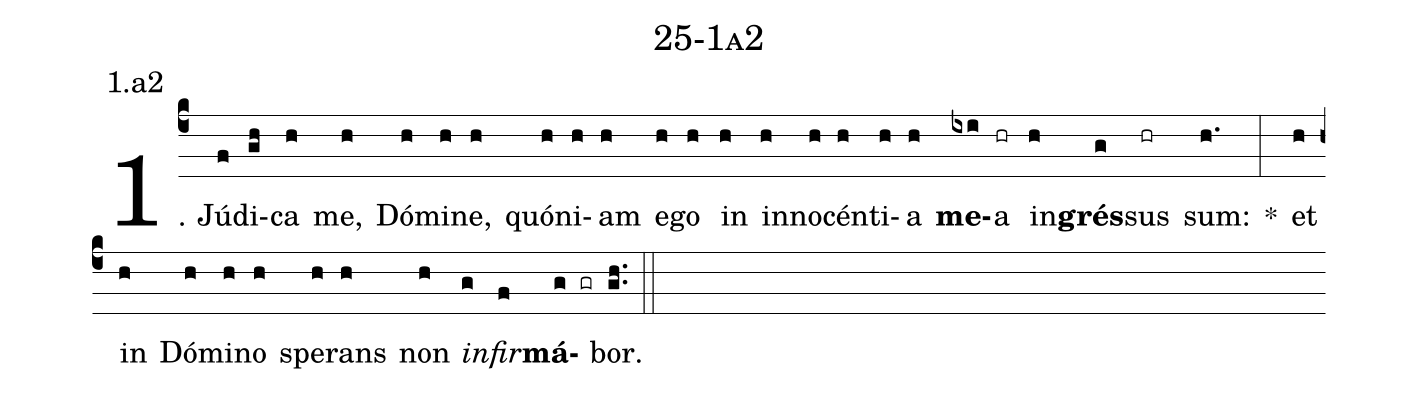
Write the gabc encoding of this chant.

name: 25-1a2;
annotation: 1.a2;
%%
(c4)1. Jú(f)di(gh)ca(h) me,(h) Dó(h)mi(h)ne,(h) quón(h)i(h)am(h) e(h)go(h) in(h) in(h)no(h)cén(h)ti(h)a(h) <b>me</b>(ixi)a(hr) in(h)<b>grés</b>(g)sus(hr) sum:(h.) *(:) et(h) in(h) Dó(h)mi(h)no(h) spe(h)rans(h) non(h) <i>in</i>(g)<i>fir</i>(f)<b>má</b>(g gr)bor.(gh..) (::)
